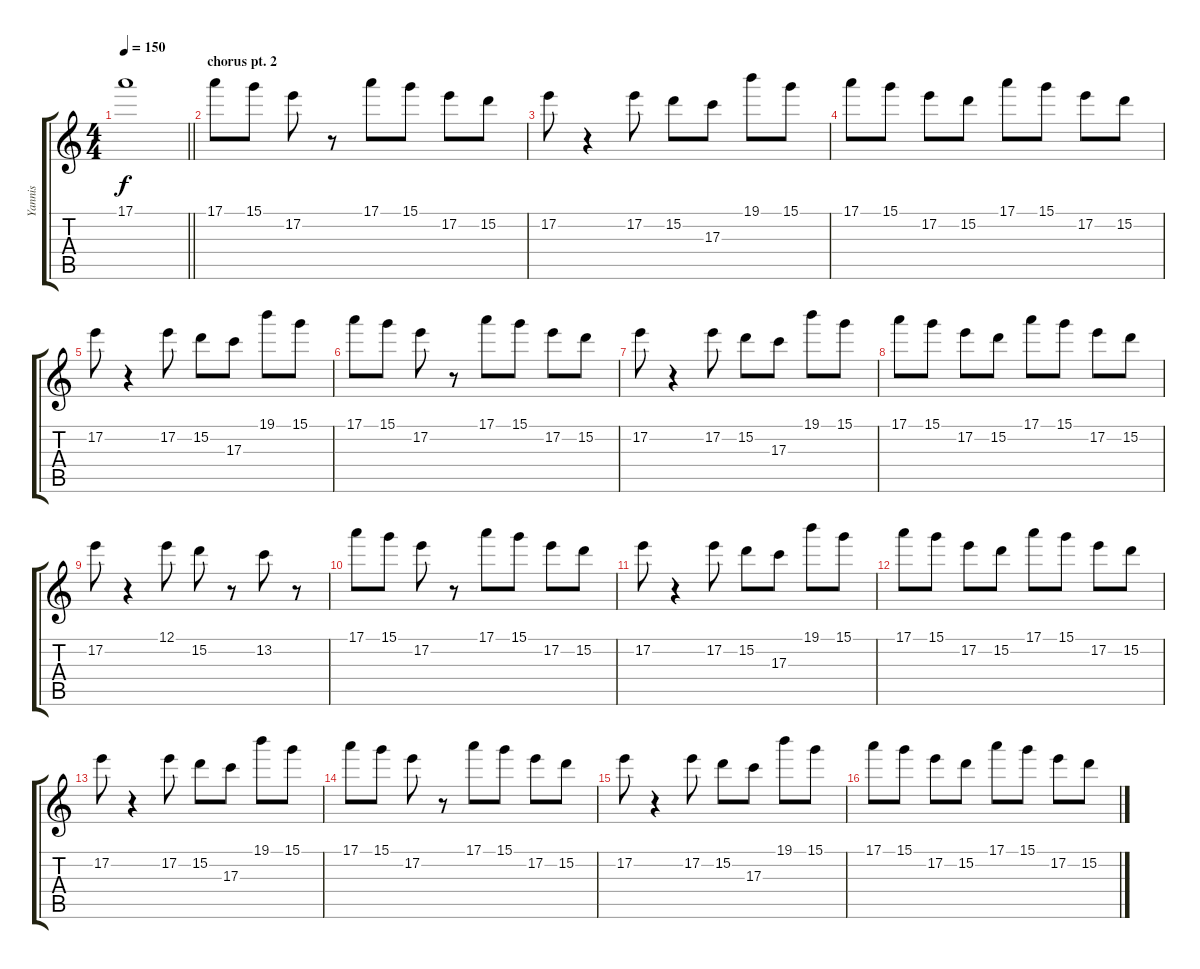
\track ("Yannis" "Yannis") {instrument electricguitarclean}
\staff {score tabs}
\tuning (E4 B3 G3 D3 A2 E2) {hide}
\ts (4 4)
\tempo 150
\clef g2
\barLineRight lightlight
\ks c
17.1{t}.1{dy f} |
\section ("" "chorus pt. 2")
17.1.8 15.1.8 17.2.8 r.8 17.1.8 15.1.8 17.2.8 15.2.8 |
17.2.8 r.4 17.2.8 15.2.8 17.3.8 19.1.8 15.1.8 |
17.1.8 15.1.8 17.2.8 15.2.8 17.1.8 15.1.8 17.2.8 15.2.8 |
17.2.8 r.4 17.2.8 15.2.8 17.3.8 19.1.8 15.1.8 |
17.1.8 15.1.8 17.2.8 r.8 17.1.8 15.1.8 17.2.8 15.2.8 |
17.2.8 r.4 17.2.8 15.2.8 17.3.8 19.1.8 15.1.8 |
17.1.8 15.1.8 17.2.8 15.2.8 17.1.8 15.1.8 17.2.8 15.2.8 |
17.2.8 r.4 12.1.8 15.2.8 r.8 13.2.8 r.8 |
17.1.8 15.1.8 17.2.8 r.8 17.1.8 15.1.8 17.2.8 15.2.8 |
17.2.8 r.4 17.2.8 15.2.8 17.3.8 19.1.8 15.1.8 |
17.1.8 15.1.8 17.2.8 15.2.8 17.1.8 15.1.8 17.2.8 15.2.8 |
17.2.8 r.4 17.2.8 15.2.8 17.3.8 19.1.8 15.1.8 |
17.1.8 15.1.8 17.2.8 r.8 17.1.8 15.1.8 17.2.8 15.2.8 |
17.2.8 r.4 17.2.8 15.2.8 17.3.8 19.1.8 15.1.8 |
17.1.8 15.1.8 17.2.8 15.2.8 17.1.8 15.1.8 17.2.8 15.2.8
